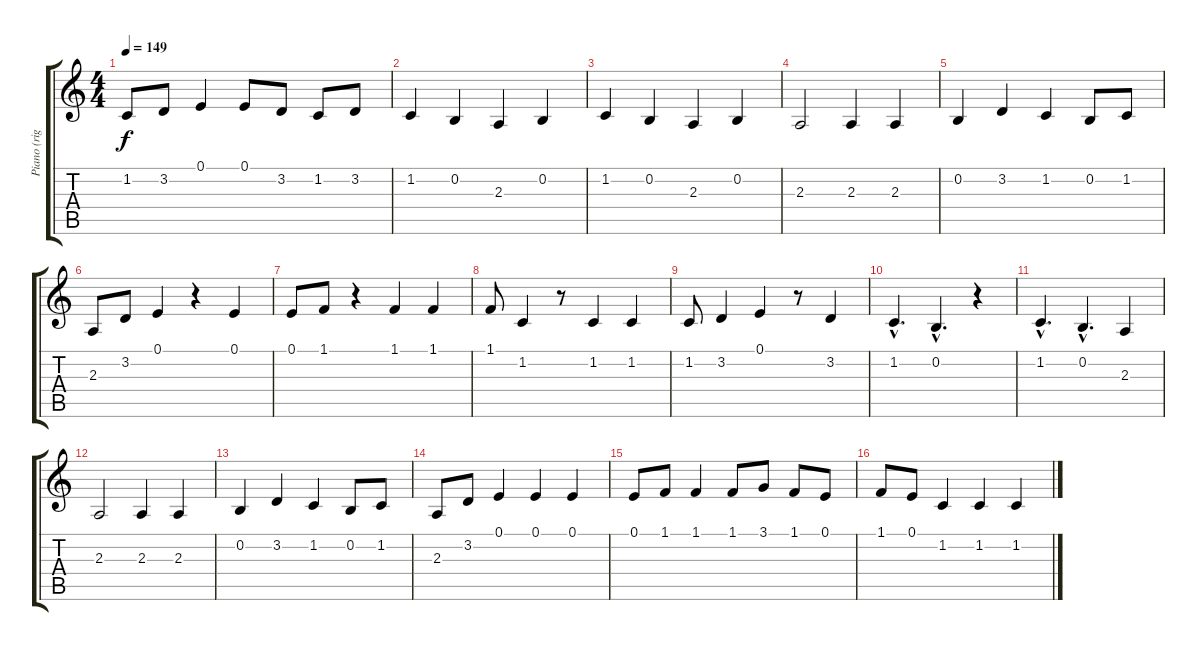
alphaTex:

\track ("Piano (right)" "Piano (rig") {instrument electricgrandpiano}
\staff {score tabs}
\tuning (E4 B3 G3 D3 A2 E2) {hide}
\ts (4 4)
\tempo 149
\clef g2
\ks c
1.2.8{dy f} 3.2.8 0.1.4 0.1.8 3.2.8 1.2.8 3.2.8 |
1.2.4 0.2.4 2.3.4 0.2.4 |
1.2.4 0.2.4 2.3.4 0.2.4 |
2.3.2 2.3.4 2.3.4 |
0.2.4 3.2.4 1.2.4 0.2.8 1.2.8 |
2.3.8 3.2.8 0.1.4 r.4 0.1.4 |
0.1.8 1.1.8 r.4 1.1.4 1.1.4 |
1.1.8 1.2.4 r.8 1.2.4 1.2.4 |
1.2.8 3.2.4 0.1.4 r.8 3.2.4 |
1.2{hac}.4{d} 0.2{hac}.4{d} r.4 |
1.2{hac}.4{d} 0.2{hac}.4{d} 2.3.4 |
2.3.2 2.3.4 2.3.4 |
0.2.4 3.2.4 1.2.4 0.2.8 1.2.8 |
2.3.8 3.2.8 0.1.4 0.1.4 0.1.4 |
0.1.8 1.1.8 1.1.4 1.1.8 3.1.8 1.1.8 0.1.8 |
1.1.8 0.1.8 1.2.4 1.2.4 1.2.4
